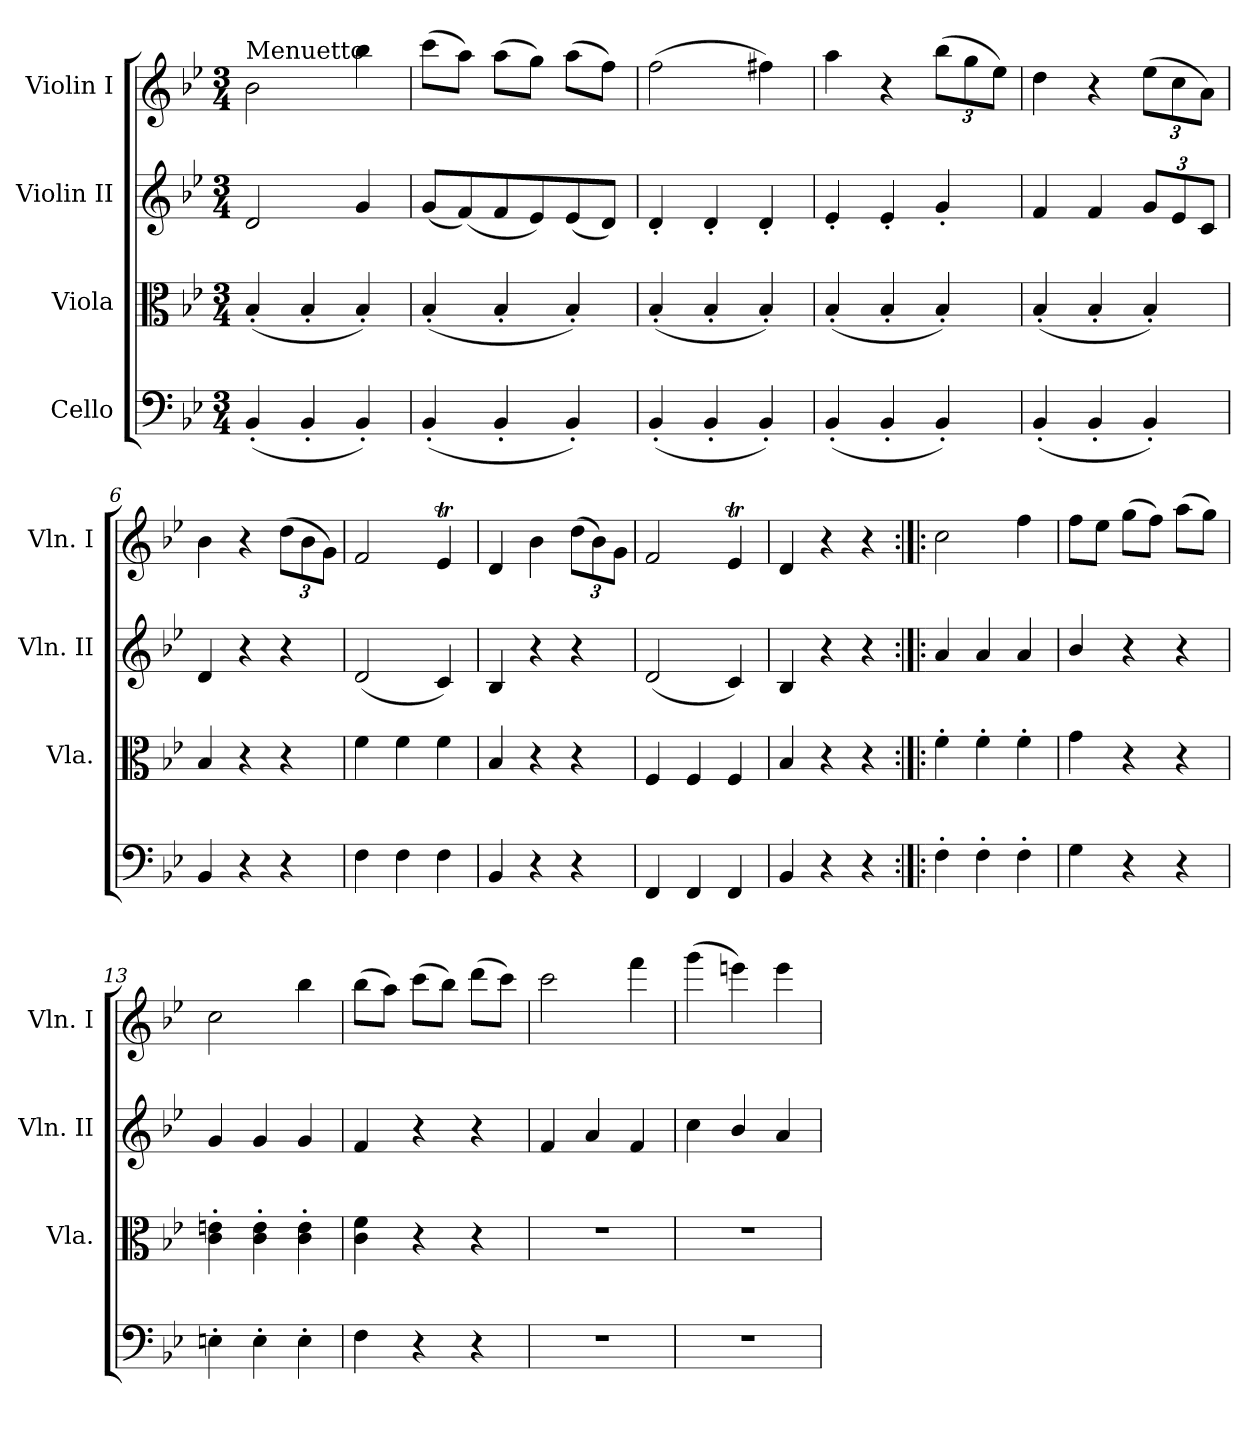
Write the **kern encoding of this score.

**kern	**kern	**kern	**kern
*part4	*part3	*part2	*part1
*staff4	*staff3	*staff2	*staff1
*I"Cello	*I"Viola	*I"Violin II	*I"Violin I
*	*I'Vla.	*I'Vln. II	*I'Vln. I
*clefF4	*clefC3	*clefG2	*clefG2
*k[b-e-]	*k[b-e-]	*k[b-e-]	*k[b-e-]
*B-:	*B-:	*B-:	*B-:
*M3/4	*M3/4	*M3/4	*M3/4
=1	=1	=1	=1
!	!	!	!LO:TX:a:t=Menuetto
(<4BB-'</	(<4B-'</	2d/	2b-\
4BB-'</	4B-'</	.	.
4BB-'</)	4B-'</)	4g/	4bb-\
=2	=2	=2	=2
(<4BB-'</	(<4B-'</	(<8g/L	(>8ccc\L
.	.	(<8f/)	8aa\J)
4BB-'</	4B-'</	8f/	(>8aa\L
.	.	8e-/)	8gg\J)
4BB-'</)	4B-'</)	(<8e-/	(>8aa\L
.	.	8d/J)	8ff\J)
=3	=3	=3	=3
(<4BB-'</	(<4B-'</	4d'</	(>2ff\
4BB-'</	4B-'</	4d'</	.
4BB-'</)	4B-'</)	4d'</	4ff#X\)
=4	=4	=4	=4
(<4BB-'</	(<4B-'</	4e-'</	4aa\
4BB-'</	4B-'</	4e-'</	4r
4BB-'</)	4B-'</)	4g'</	(>12bb-\L
.	.	.	12gg\
.	.	.	12ee-\J)
=5	=5	=5	=5
(<4BB-'</	(<4B-'</	4f/	4dd\
4BB-'</	4B-'</	4f/	4r
4BB-'</)	4B-'</)	12g/L	(>12ee-\L
.	.	12e-/	12cc\
.	.	12c/J	12a\J)
=6	=6	=6	=6
4BB-/	4B-/	4d/	4b-\
4r	4r	4r	4r
4r	4r	4r	(>12dd\L
.	.	.	12b-\
.	.	.	12g\J)
!!LO:LB:g=z
=7	=7	=7	=7
4F\	4f\	(2d/	2f/
4F\	4f\	.	.
4F\	4f\	4c/)	4e-T/
=8	=8	=8	=8
4BB-/	4B-/	4B-/	4d/
4r	4r	4r	4b-\
4r	4r	4r	(>12dd\L
.	.	.	12b-\)
.	.	.	12g\J
=9	=9	=9	=9
4FF/	4F/	(2d/	2f/
4FF/	4F/	.	.
4FF/	4F/	4c/)	4e-T/
=10	=10	=10	=10
4BB-/	4B-/	4B-/	4d/
4r	4r	4r	4r
4r	4r	4r	4r
=11:|!|:	=11:|!|:	=11:|!|:	=11:|!|:
4F'>\	4f'>\	4a/	2cc\
4F'>\	4f'>\	4a/	.
4F'>\	4f'>\	4a/	4ff\
=12	=12	=12	=12
4G\	4g\	4b-/	8ff\L
.	.	.	8ee-\J
4r	4r	4r	(>8gg\L
.	.	.	8ff\J)
4r	4r	4r	(>8aa\L
.	.	.	8gg\J)
!!LO:LB:g=z
=13	=13	=13	=13
4En'>\	4c\'> 4en\'>	4g/	2cc\
4E'>\	4c\'> 4e\'>	4g/	.
4E'>\	4c\'> 4e\'>	4g/	4bb-\
=14	=14	=14	=14
4F\	4c\ 4f\	4f/	(>8bb-\L
.	.	.	8aa\J)
4r	4r	4r	(>8ccc\L
.	.	.	8bb-\J)
4r	4r	4r	(>8ddd\L
.	.	.	8ccc\J)
=15	=15	=15	=15
2.r	2.r	4f/	2ccc\
.	.	4a/	.
.	.	4f/	4fff\
=16	=16	=16	=16
2.r	2.r	4cc\	(>4ggg\
.	.	4b-/	4eeen\)
.	.	4a/	4eee\
=	=	=	=
*-	*-	*-	*-
